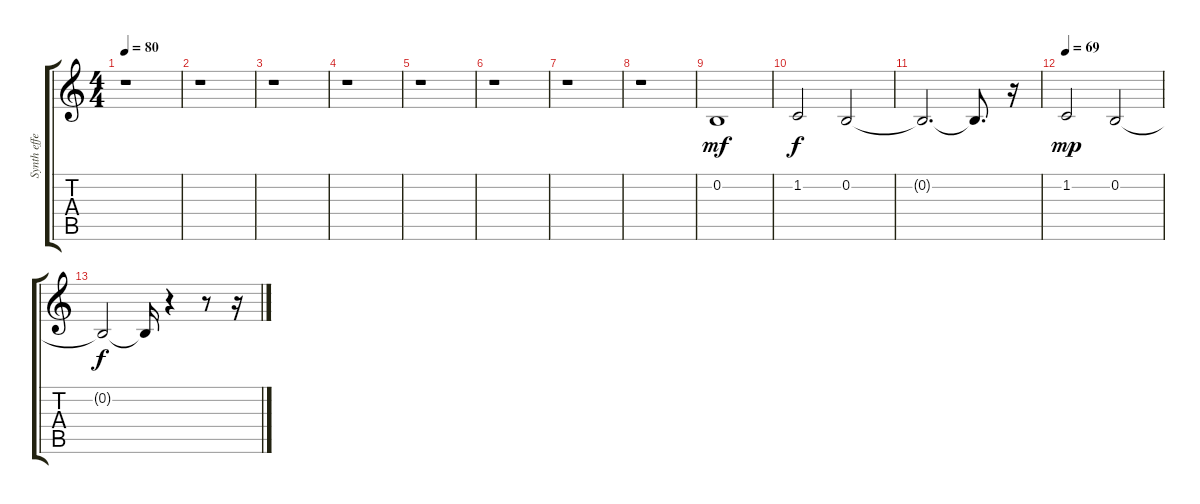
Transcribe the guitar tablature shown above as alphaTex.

\track ("Synth effects" "Synth effe") {instrument pad6metallic}
\staff {score tabs}
\tuning (E4 B3 G3 D3 A2 E2) {hide}
\ts (4 4)
\tempo 80
\clef g2
\ks c
r.1{dy f} |
r.1 |
r.1 |
r.1 |
r.1 |
r.1 |
r.1 |
r.1 |
0.2.1{dy mf} |
1.2.2{dy f} 0.2.2 |
0.2{t}.2{d} 0.2{t}.8{d} r.16 |
\tempo 69
1.2.2{dy mp} 0.2.2 |
0.2{t}.2{dy f} 0.2{t}.16 r.4 r.8 r.16
